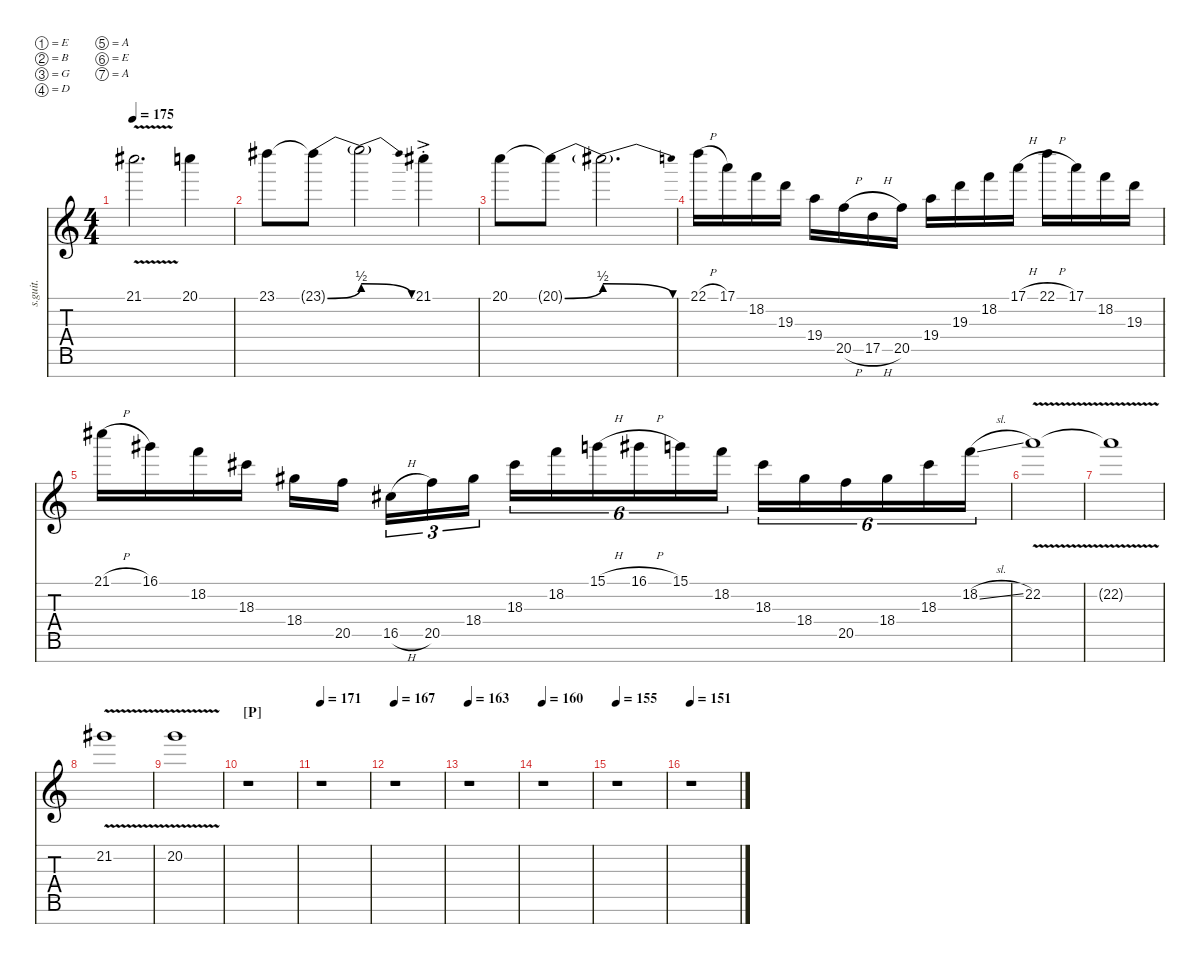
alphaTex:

\defaultSystemsLayout 4
\hideDynamics
\bracketExtendMode nobrackets
\track ("Lead Guitar 1" "s.guit.") {instrument distortionguitar}
\staff {score tabs}
\tuning (E4 B3 G3 D3 A2 E2 A1)
\ts (4 4)
\tempo 175
\clef g2
\ks c
21.1{v acc #}.2{d dy ff} 20.1.4 |
23.1{acc #}.8 23.1{be (bend 0 0 60 2) t acc #}.8 23.1{be (release 0 2 60 0) t}.2 21.1{ac st acc #}.4 |
20.1.8 20.1{be (bend 0 0 60 2) t}.8 20.1{be (release 0 2 60 0) t}.2{d} |
22.1{h}.16 17.1.16 18.2.16 19.3.16 19.4.16 20.5{h}.16 17.5{h}.16 20.5.16 19.4.16 19.3.16 18.2.16 17.1{h}.16 22.1{h}.16 17.1.16 18.2.16 19.3.16 |
21.1{h acc #}.16 16.1{acc #}.16 18.2.16 18.3{acc #}.16 18.4{acc #}.16 20.5.16 16.5{h acc #}.16{tu (3 2)} 20.5.16{tu (3 2)} 18.4{acc #}.16{tu (3 2)} 18.3{acc #}.16{tu (6 4)} 18.2.16{tu (6 4)} 15.1{h}.16{tu (6 4)} 16.1{h acc #}.16{tu (6 4)} 15.1.16{tu (6 4)} 18.2.16{tu (6 4)} 18.3{acc #}.16{tu (6 4)} 18.4{acc #}.16{tu (6 4)} 20.5.16{tu (6 4)} 18.4{acc #}.16{tu (6 4)} 18.3{acc #}.16{tu (6 4)} 18.2{sl}.16{tu (6 4)} |
22.2{v}.1 |
22.2{v t}.1 |
21.2{v acc #}.1 |
20.2{v}.1 |
\section ("P" "")
r.1 |
\tempo 171
r.1 |
\tempo 167
r.1 |
\tempo 163
r.1 |
\tempo 160
r.1 |
\tempo 155
r.1 |
\tempo 151
r.1
